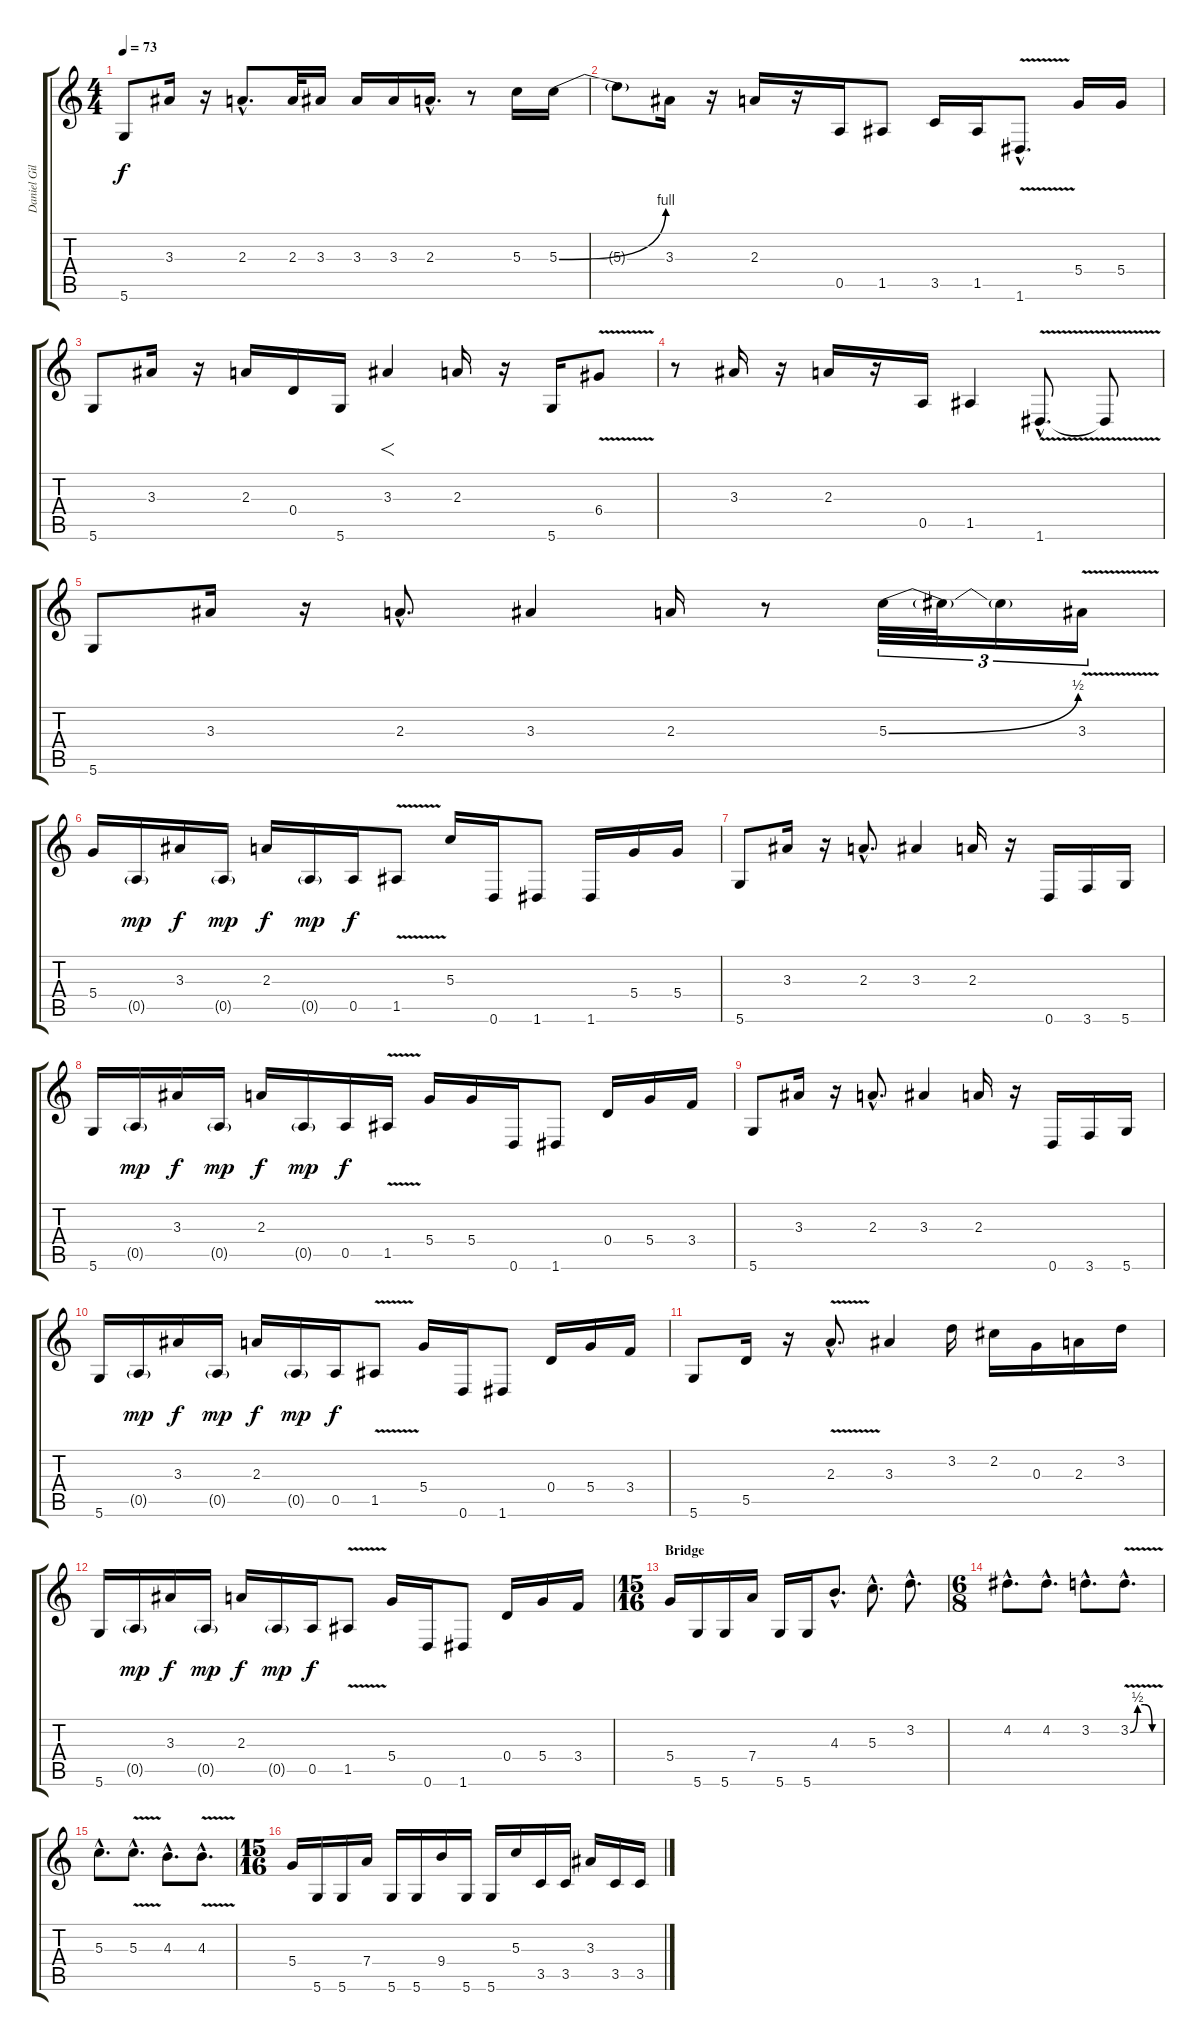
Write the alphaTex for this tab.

\track ("Daniel Gildenlöw" "Daniel Gil") {instrument overdrivenguitar}
\staff {score tabs}
\tuning (E4 B3 G3 D3 A2 D2) {hide}
\ts (4 4)
\tempo 73
\clef g2
\ks c
5.6.8{dy f} 3.3.16 r.16 2.3{hac}.8{d} 2.3.32 3.3.16 3.3.16 3.3.16 2.3{hac}.16{d} r.8 5.3.16 5.3{be (bend 0 0 60 4)}.16 |
5.3{t}.8 3.3.16 r.16 2.3.16 r.16 0.5.16 1.5.8 3.5.16 1.5.16 1.6{v hac}.8{d} 5.4.16 5.4.16 |
5.6.8 3.3.16 r.16 2.3.16 0.4.16 5.6.16 3.3.4{f} 2.3.16 r.16 5.6.16 6.4{v}.8 |
r.8 3.3.16 r.16 2.3.16 r.16 0.5.16 1.5.4 1.6{v hac}.8{d} 1.6{v t}.8 |
5.6.8 3.3.16 r.16 2.3{hac}.8{d} 3.3.4 2.3.16 r.8 5.3{be (bend 0 0 60 2)}.32{tu (3 2)} 5.3{t}.32{tu (3 2)} 5.3{t}.16{tu (3 2)} 3.3{v}.16{tu (3 2)} |
5.4.16 0.5{g}.16{dy mp} 3.3.16{dy f} 0.5{g}.16{dy mp} 2.3.16{dy f} 0.5{g}.16{dy mp} 0.5.16{dy f} 1.5{v}.8 5.3.16 0.6.16 1.6.8 1.6.16 5.4.16 5.4.16 |
5.6.8 3.3.16 r.16 2.3{hac}.8{d} 3.3.4 2.3.16 r.16 0.6.16 3.6.16 5.6.16 |
5.6.16 0.5{g}.16{dy mp} 3.3.16{dy f} 0.5{g}.16{dy mp} 2.3.16{dy f} 0.5{g}.16{dy mp} 0.5.16{dy f} 1.5{v}.16 5.4.16 5.4.16 0.6.16 1.6.8 0.4.16 5.4.16 3.4.16 |
5.6.8 3.3.16 r.16 2.3{hac}.8{d} 3.3.4 2.3.16 r.16 0.6.16 3.6.16 5.6.16 |
5.6.16 0.5{g}.16{dy mp} 3.3.16{dy f} 0.5{g}.16{dy mp} 2.3.16{dy f} 0.5{g}.16{dy mp} 0.5.16{dy f} 1.5{v}.8 5.4.16 0.6.16 1.6.8 0.4.16 5.4.16 3.4.16 |
5.6.8 5.5.16 r.16 2.3{v hac}.8{d} 3.3.4 3.2.16 2.2.16 0.3.16 2.3.16 3.2.16 |
5.6.16 0.5{g}.16{dy mp} 3.3.16{dy f} 0.5{g}.16{dy mp} 2.3.16{dy f} 0.5{g}.16{dy mp} 0.5.16{dy f} 1.5{v}.8 5.4.16 0.6.16 1.6.8 0.4.16 5.4.16 3.4.16 |
\ts (15 16)
\section ("" "Bridge")
5.4.16 5.6.16 5.6.16 7.4.16 5.6.16 5.6.16 4.3{hac}.8{d} 5.3{hac}.8{d} 3.2{hac}.8{d} |
\ts (6 8)
4.2{hac}.8{d} 4.2{hac}.8{d} 3.2{hac}.8{d} 3.2{be (custom 0 0 15 2 30 2 45 0 60 0) v hac}.8{d} |
5.3{hac}.8{d} 5.3{v hac}.8{d} 4.3{hac}.8{d} 4.3{v hac}.8{d} |
\ts (15 16)
5.4.16 5.6.16 5.6.16 7.4.16 5.6.16 5.6.16 9.4.16 5.6.16 5.6.16 5.3.16 3.5.16 3.5.16 3.3.16 3.5.16 3.5.16
